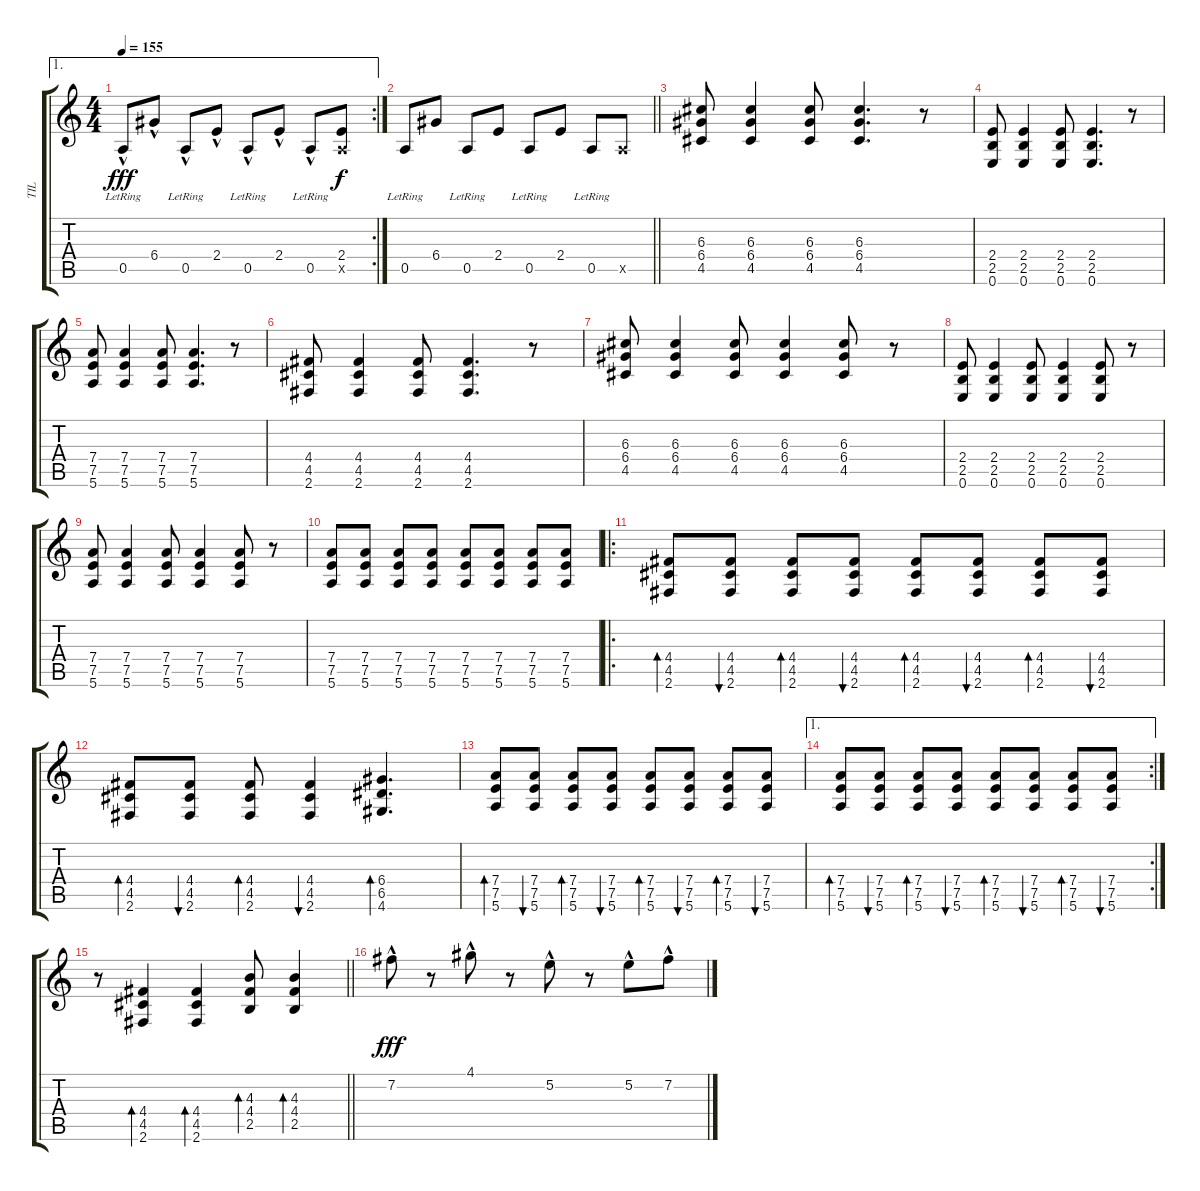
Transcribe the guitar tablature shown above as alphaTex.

\track ("TIL" "TIL") {instrument distortionguitar}
\staff {score tabs}
\tuning (E4 B3 G3 D3 A2 E2) {hide}
\ae 1
\rc 2
\ts (4 4)
\tempo 155
\clef g2
\ks c
0.5{hac lr}.8{dy fff} 6.4{hac}.8 0.5{hac lr}.8 2.4{hac}.8 0.5{hac lr}.8 2.4{hac}.8 0.5{hac lr}.8 (2.4 0.5{x}).8{dy f} |
\barLineRight lightlight
0.5{lr}.8 6.4.8 0.5{lr}.8 2.4.8 0.5{lr}.8 2.4.8 0.5{lr}.8 0.5{x}.8 |
(6.3 6.4 4.5).8 (6.3 6.4 4.5).4 (6.3 6.4 4.5).8 (6.3 6.4 4.5).4{d} r.8 |
(2.4 2.5 0.6).8 (2.4 2.5 0.6).4 (2.4 2.5 0.6).8 (2.4 2.5 0.6).4{d} r.8 |
(7.4 7.5 5.6).8 (7.4 7.5 5.6).4 (7.4 7.5 5.6).8 (7.4 7.5 5.6).4{d} r.8 |
(4.4 4.5 2.6).8 (4.4 4.5 2.6).4 (4.4 4.5 2.6).8 (4.4 4.5 2.6).4{d} r.8 |
(6.3 6.4 4.5).8 (6.3 6.4 4.5).4 (6.3 6.4 4.5).8 (6.3 6.4 4.5).4 (6.3 6.4 4.5).8 r.8 |
(2.4 2.5 0.6).8 (2.4 2.5 0.6).4 (2.4 2.5 0.6).8 (2.4 2.5 0.6).4 (2.4 2.5 0.6).8 r.8 |
(7.4 7.5 5.6).8 (7.4 7.5 5.6).4 (7.4 7.5 5.6).8 (7.4 7.5 5.6).4 (7.4 7.5 5.6).8 r.8 |
(7.4 7.5 5.6).8 (7.4 7.5 5.6).8 (7.4 7.5 5.6).8 (7.4 7.5 5.6).8 (7.4 7.5 5.6).8 (7.4 7.5 5.6).8 (7.4 7.5 5.6).8 (7.4 7.5 5.6).8 |
\ro
(4.4 4.5 2.6).8{bd 60} (4.4 4.5 2.6).8{bu 60} (4.4 4.5 2.6).8{bd 60} (4.4 4.5 2.6).8{bu 60} (4.4 4.5 2.6).8{bd 60} (4.4 4.5 2.6).8{bu 60} (4.4 4.5 2.6).8{bd 60} (4.4 4.5 2.6).8{bu 60} |
(4.4 4.5 2.6).8{bd 60} (4.4 4.5 2.6).8{bu 60} (4.4 4.5 2.6).8{bd 60} (4.4 4.5 2.6).4{bu 60} (6.4 6.5 4.6).4{d bd 60} |
(7.4 7.5 5.6).8{bd 60} (7.4 7.5 5.6).8{bu 60} (7.4 7.5 5.6).8{bd 60} (7.4 7.5 5.6).8{bu 60} (7.4 7.5 5.6).8{bd 60} (7.4 7.5 5.6).8{bu 60} (7.4 7.5 5.6).8{bd 60} (7.4 7.5 5.6).8{bu 60} |
\ae 1
\rc 2
(7.4 7.5 5.6).8{bd 60} (7.4 7.5 5.6).8{bu 60} (7.4 7.5 5.6).8{bd 60} (7.4 7.5 5.6).8{bu 60} (7.4 7.5 5.6).8{bd 60} (7.4 7.5 5.6).8{bu 60} (7.4 7.5 5.6).8{bd 60} (7.4 7.5 5.6).8{bu 60} |
\barLineRight lightlight
r.8 (4.4 4.5 2.6).4{bd 60} (4.4 4.5 2.6).4{bd 60} (4.3 4.4 2.5).8{bd 60} (4.3 4.4 2.5).4{bd 60} |
7.2{hac}.8{dy fff volume 12} r.8 4.1{hac}.8 r.8 5.2{hac}.8 r.8 5.2{hac}.8 7.2{hac}.8
